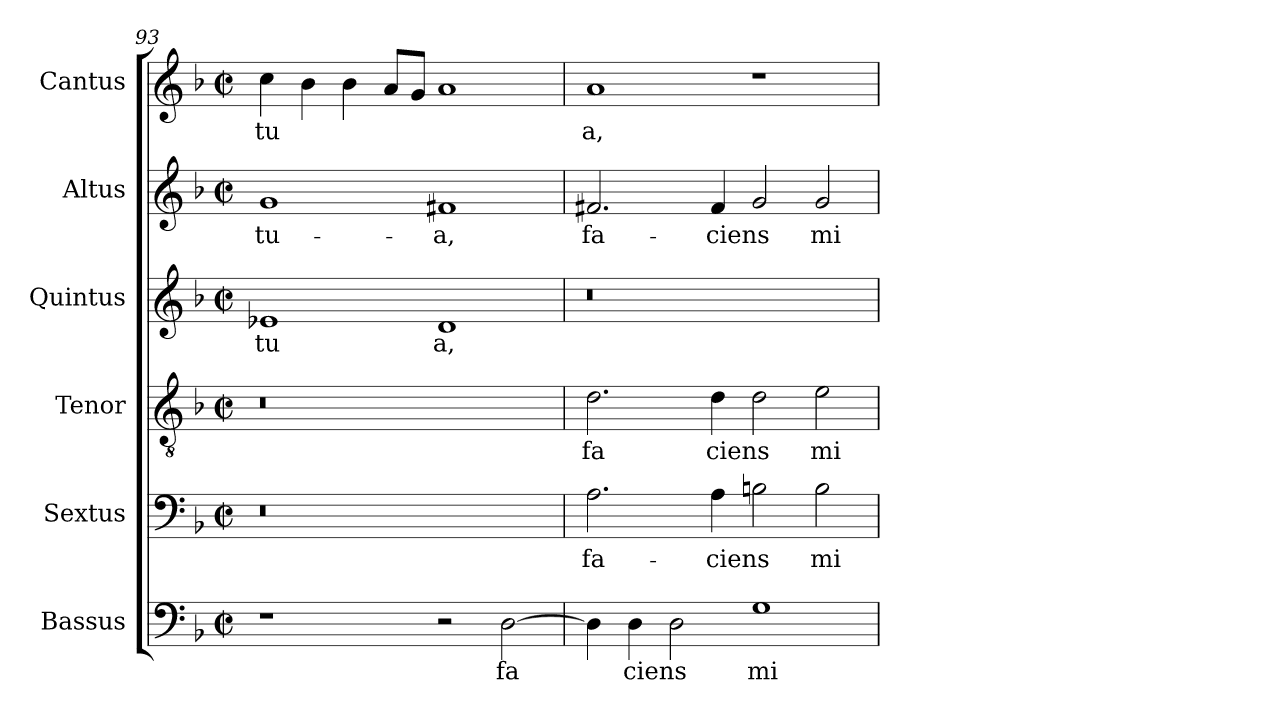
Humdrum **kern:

**kern	**text	**kern	**text	**kern	**text	**kern	**text	**kern	**text	**kern	**text
*part6	*part6	*part5	*part5	*part4	*part4	*part3	*part3	*part2	*part2	*part1	*part1
*staff6	*staff6	*staff5	*staff5	*staff4	*staff4	*staff3	*staff3	*staff2	*staff2	*staff1	*staff1
*I"Bassus	*	*I"Sextus	*	*I"Tenor	*	*I"Quintus	*	*I"Altus	*	*I"Cantus	*
*I'Bassus	*	*I'Sextus	*	*I'Tenor	*	*I'Quintus	*	*I'Altus	*	*I'Cantus	*
*clefF4	*	*clefF4	*	*clefGv2	*	*clefG2	*	*clefG2	*	*clefG2	*
*k[b-]	*	*k[b-]	*	*k[b-]	*	*k[b-]	*	*k[b-]	*	*k[b-]	*
*F:	*	*F:	*	*F:	*	*F:	*	*F:	*	*F:	*
*M2/2	*	*M2/2	*	*M2/2	*	*M2/2	*	*M2/2	*	*M2/2	*
*met(c|)	*	*met(c|)	*	*met(c|)	*	*met(c|)	*	*met(c|)	*	*met(c|)	*
=93	=93	=93	=93	=93	=93	=93	=93	=93	=93	=93	=93
!	!	!	!	!	!	!	!LO:LY:b:cj	!	!LO:LY:b:cj	!	!LO:LY:b:cj
1r	.	0r	.	0r	.	1e-X	tu	1g	tu-	4cc\	tu
!	!	!	!	!	!	!	!	!	!	!	!LO:LY:b:cj
.	.	.	.	.	.	.	.	.	.	4b-\	.
!	!	!	!	!	!	!	!	!	!	!	!LO:LY:b:cj
.	.	.	.	.	.	.	.	.	.	4b-\	.
!	!	!	!	!	!	!	!	!	!	!	!LO:LY:b:cj
.	.	.	.	.	.	.	.	.	.	8a/L	.
!	!	!	!	!	!	!	!	!	!	!	!LO:LY:b:cj
.	.	.	.	.	.	.	.	.	.	8g/J	.
!	!	!	!	!	!	!	!LO:LY:b:cj	!	!LO:LY:b:cj	!	!LO:LY:b:cj
2r	.	.	.	.	.	1d	a,	1f#X	-a,	1a	.
!	!LO:LY:b:cj	!	!	!	!	!	!	!	!	!	!
[>2D\	fa	.	.	.	.	.	.	.	.	.	.
=94	=94	=94	=94	=94	=94	=94	=94	=94	=94	=94	=94
!	!LO:LY:b:cj	!	!LO:LY:b:cj	!	!LO:LY:b:cj	!	!	!	!LO:LY:b:cj	!	!LO:LY:b:cj
4D\]	.	2.A\	fa-	2.d\	fa	0r	.	2.f#X/	fa-	1a	a,
!	!LO:LY:b:cj	!	!	!	!	!	!	!	!	!	!
4D\	ciens	.	.	.	.	.	.	.	.	.	.
!	!LO:LY:b:cj	!	!	!	!	!	!	!	!	!	!
2D\	.	.	.	.	.	.	.	.	.	.	.
!	!	!	!LO:LY:b:cj	!	!LO:LY:b:cj	!	!	!	!LO:LY:b:cj	!	!
.	.	4A\	-ciens	4d\	ciens	.	.	4f#/	-ciens	.	.
!	!LO:LY:b:cj	!	!LO:LY:b:cj	!	!LO:LY:b:cj	!	!	!	!LO:LY:b:cj	!	!
1G	mi	2Bn\	.	2d\	.	.	.	2g/	.	1r	.
!	!	!	!LO:LY:b:cj	!	!LO:LY:b:cj	!	!	!	!LO:LY:b:cj	!	!
.	.	2B\	mi-	2e\	mi	.	.	2g/	mi-	.	.
=	=	=	=	=	=	=	=	=	=	=	=
*-	*-	*-	*-	*-	*-	*-	*-	*-	*-	*-	*-
